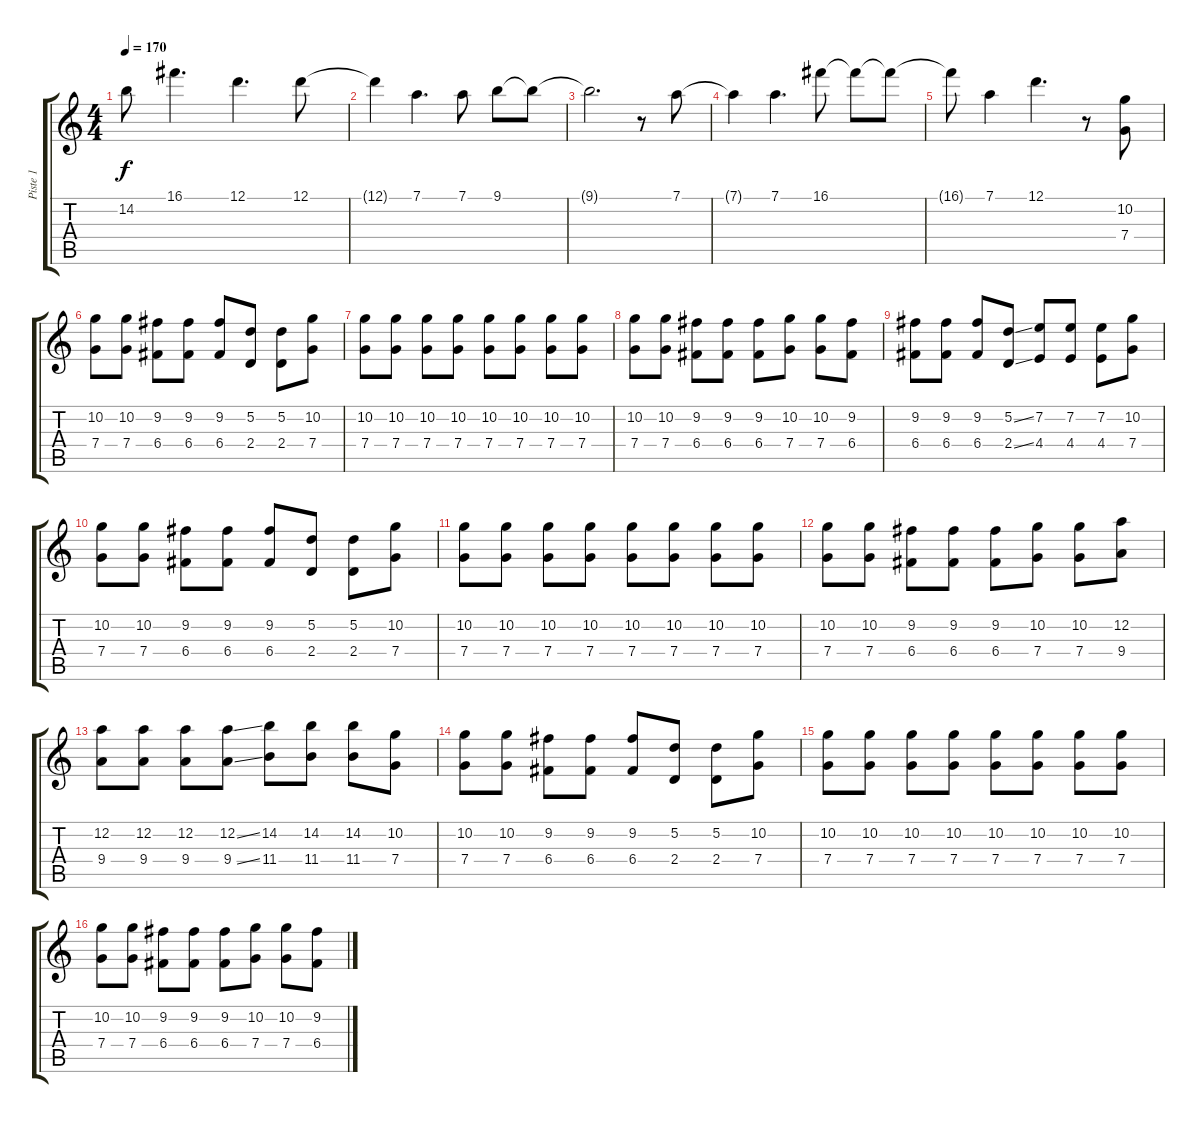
\track ("Piste 1" "Piste 1") {instrument distortionguitar}
\staff {score tabs}
\tuning (D4 A3 F3 C3 G2 C2) {hide}
\ts (4 4)
\tempo 170
\clef g2
\ks c
14.2{t}.8{dy f} 16.1.4{d} 12.1.4{d} 12.1.8 |
12.1{t}.4 7.1.4{d} 7.1.8 9.1.8 9.1{t}.8 |
9.1{t}.2{d} r.8 7.1.8 |
7.1{t}.4 7.1.4{d} 16.1.8 16.1{t}.8 16.1{t}.8 |
16.1{t}.8 7.1.4 12.1.4{d} r.8 (10.2 7.4).8{volume 13 instrument distortionguitar} |
(10.2 7.4).8 (10.2 7.4).8 (9.2 6.4).8 (9.2 6.4).8 (9.2 6.4).8 (5.2 2.4).8 (5.2 2.4).8 (10.2 7.4).8 |
(10.2 7.4).8 (10.2 7.4).8 (10.2 7.4).8 (10.2 7.4).8 (10.2 7.4).8 (10.2 7.4).8 (10.2 7.4).8 (10.2 7.4).8 |
(10.2 7.4).8 (10.2 7.4).8 (9.2 6.4).8 (9.2 6.4).8 (9.2 6.4).8 (10.2 7.4).8 (10.2 7.4).8 (9.2 6.4).8 |
(9.2 6.4).8 (9.2 6.4).8 (9.2 6.4).8 (5.2{ss} 2.4{ss}).8 (7.2 4.4).8 (7.2 4.4).8 (7.2 4.4).8 (10.2 7.4).8 |
(10.2 7.4).8 (10.2 7.4).8 (9.2 6.4).8 (9.2 6.4).8 (9.2 6.4).8 (5.2 2.4).8 (5.2 2.4).8 (10.2 7.4).8 |
(10.2 7.4).8 (10.2 7.4).8 (10.2 7.4).8 (10.2 7.4).8 (10.2 7.4).8 (10.2 7.4).8 (10.2 7.4).8 (10.2 7.4).8 |
(10.2 7.4).8 (10.2 7.4).8 (9.2 6.4).8 (9.2 6.4).8 (9.2 6.4).8 (10.2 7.4).8 (10.2 7.4).8 (12.2 9.4).8 |
(12.2 9.4).8 (12.2 9.4).8 (12.2 9.4).8 (12.2{ss} 9.4{ss}).8 (14.2 11.4).8 (14.2 11.4).8 (14.2 11.4).8 (10.2 7.4).8 |
(10.2 7.4).8 (10.2 7.4).8 (9.2 6.4).8 (9.2 6.4).8 (9.2 6.4).8 (5.2 2.4).8 (5.2 2.4).8 (10.2 7.4).8 |
(10.2 7.4).8 (10.2 7.4).8 (10.2 7.4).8 (10.2 7.4).8 (10.2 7.4).8 (10.2 7.4).8 (10.2 7.4).8 (10.2 7.4).8 |
(10.2 7.4).8 (10.2 7.4).8 (9.2 6.4).8 (9.2 6.4).8 (9.2 6.4).8 (10.2 7.4).8 (10.2 7.4).8 (9.2 6.4).8
